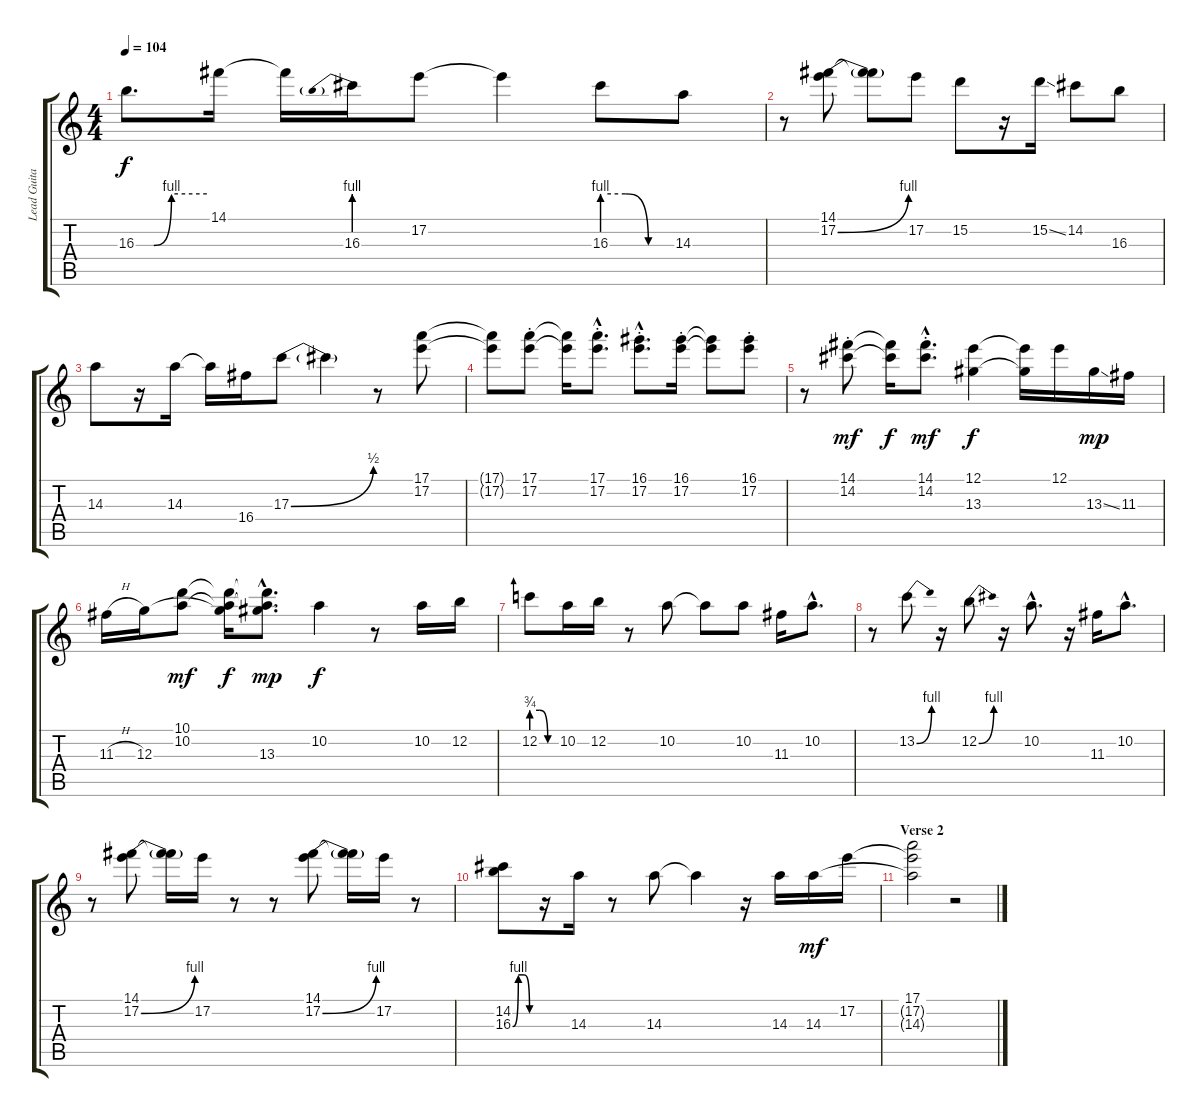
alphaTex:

\track ("Lead Guitar" "Lead Guita") {instrument overdrivenguitar}
\staff {score tabs}
\tuning (E4 B3 G3 D3 A2 E2) {hide}
\ts (4 4)
\tempo 104
\clef g2
\ks c
16.3{be (custom 0 0 15 0 30 4 60 4)}.8{d dy f} 14.1.16 14.1{t}.16 16.3{be (prebend 0 4 60 4)}.16 17.2.8 17.2{t}.4 16.3{be (custom 0 4 20 4 40 0 60 0)}.8 14.3.8 |
r.8 (14.1 17.2{be (bend 0 0 60 4)}).8 (14.1{t} 17.2{t}).8 17.2.8 15.2.8 r.16 15.2{ss}.16 14.2.8 16.3.8 |
14.3.8 r.16 14.3.16 14.3{t}.16 16.4.16 17.3{be (bend 0 0 60 2)}.8 17.3{t}.4 r.8 (17.1 17.2).8 |
(17.1{t} 17.2{t}).8 (17.1{st} 17.2{st}).8 (17.1{t} 17.2{t}).16 (17.1{hac st} 17.2{hac st}).8{d} (16.1{hac st} 17.2{hac st}).8{d} (16.1{st} 17.2{st}).16 (16.1{t} 17.2{t}).8 (16.1{st} 17.2{st}).8 |
r.8 (14.1{st} 14.2{st}).8{dy mf} (14.1{t} 14.2{t}).16{dy f} (14.1{hac st} 14.2{hac st}).8{d dy mf} (12.1 13.3).4{dy f} (12.1{t} 13.3{t}).16 12.1.16 13.3{ss}.16{dy mp} 11.3.16 |
11.3{h}.16 12.3.16 (10.1 10.2).8{dy mf} (10.1{t} 10.2{t} 12.3{t}).16{dy f} (10.1{hac t} 10.2{hac t} 13.3{hac}).8{d dy mp} 10.2.4{dy f} r.8 10.2.16 12.2.16 |
12.2{be (custom 0 3 20 3 40 0 60 0)}.8 10.2.16 12.2.16 r.8 10.2.8 10.2{t}.8 10.2.8 11.3.16 10.2{hac}.8{d} |
r.8 13.2{be (bend 0 0 60 4)}.8 r.16 12.2{be (bend 0 0 60 4)}.8 r.16 10.2{hac}.8{d} r.16 11.3.16 10.2{hac}.8{d} |
r.8 (14.1 17.2{be (bend 0 0 60 4)}).8 (14.1{t} 17.2{t}).16 17.2.16 r.8 r.8 (14.1 17.2{be (bend 0 0 60 4)}).8 (14.1{t} 17.2{t}).16 17.2.16 r.8 |
(14.2 16.3{be (custom 0 0 15 4 30 4 45 0 60 0)}).8 r.16 14.3.16 r.8 14.3.8 14.3{t}.4 r.16 14.3.16 14.3.16{dy mf} 17.2.16 |
\section ("" "Verse 2")
(17.1 17.2{t} 14.3{t}).2 r.2
